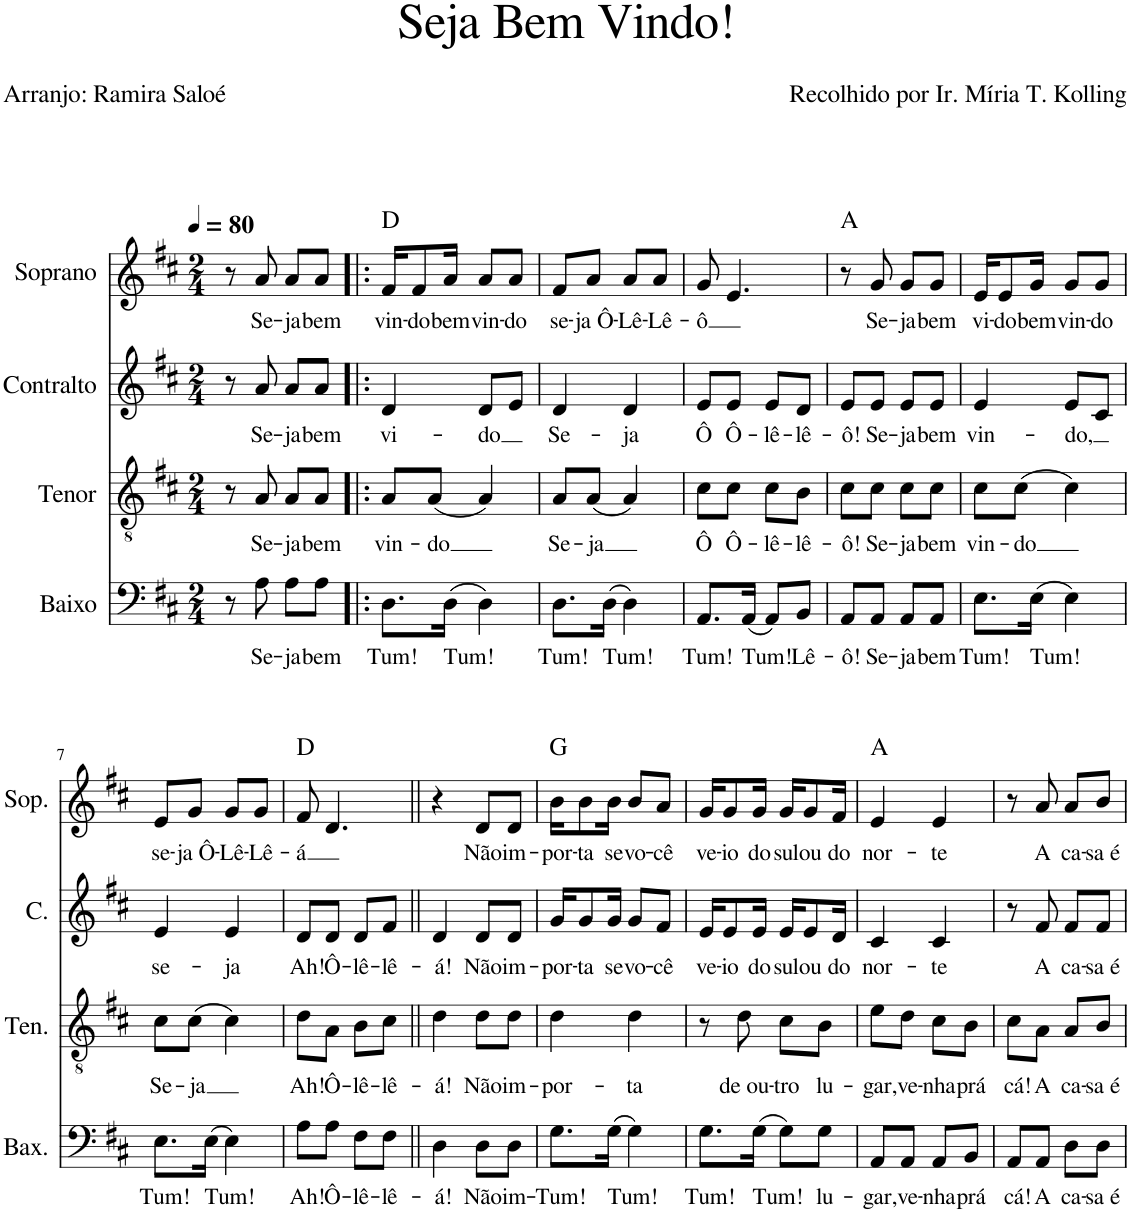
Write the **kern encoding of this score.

**kern	**text	**kern	**text	**kern	**text	**kern	**text	**harte
*part4	*part4	*part3	*part3	*part2	*part2	*part1	*part1	*part1
*staff4	*staff4	*staff3	*staff3	*staff2	*staff2	*staff1	*staff1	*
*I"Baixo	*	*I"Tenor	*	*I"Contralto	*	*I"Soprano	*	*
*I'Bax.	*	*I'Ten.	*	*I'C.	*	*I'Sop.	*	*
*clefF4	*	*clefGv2	*	*clefG2	*	*clefG2	*	*
*k[f#c#]	*	*k[f#c#]	*	*k[f#c#]	*	*k[f#c#]	*	*
*M2/4	*	*M2/4	*	*M2/4	*	*M2/4	*	*
*MM80	*	*MM80	*	*MM80	*	*MM80	*	*
=1	=1	=1	=1	=1	=1	=1	=1	=1
8r	.	8r	.	8r	.	8r	.	.
!	!LO:LY:b	!	!LO:LY:b	!	!LO:LY:b	!	!LO:LY:b	!
8A\	Se-	8A/	Se-	8a/	Se-	8a/	Se-	.
!	!LO:LY:b	!	!LO:LY:b	!	!LO:LY:b	!	!LO:LY:b	!
8A\L	-ja	8A/L	-ja	8a/L	-ja	8a/L	-ja	.
!	!LO:LY:b	!	!LO:LY:b	!	!LO:LY:b	!	!LO:LY:b	!
8A\J	bem	8A/J	bem	8a/J	bem	8a/J	bem	.
=2!|:	=2!|:	=2!|:	=2!|:	=2!|:	=2!|:	=2!|:	=2!|:	=2!|:
!	!LO:LY:b	!	!LO:LY:b	!	!LO:LY:b	!	!LO:LY:b	!
8.D\L	Tum!	8A/L	vin-	4d/	vi-	16f#/KL	vin-	D:maj
!	!	!	!	!	!	!	!LO:LY:b	!
.	.	.	.	.	.	8f#/	-do	.
!	!	!	!LO:LY:b	!	!	!	!	!
.	.	(8A/J	-do	.	.	.	.	.
!	!LO:LY:b	!	!	!	!	!	!LO:LY:b	!
(16D\Jk	Tum!	.	.	.	.	16a/Jk	bem	.
!	!	!	!	!	!LO:LY:b	!	!LO:LY:b	!
4D\)	.	4A/)	.	8d/L	-do	8a/L	vin-	.
!	!	!	!	!	!	!	!LO:LY:b	!
.	.	.	.	8e/J	.	8a/J	-do	.
=3	=3	=3	=3	=3	=3	=3	=3	=3
!	!LO:LY:b	!	!LO:LY:b	!	!LO:LY:b	!	!LO:LY:b	!
8.D\L	Tum!	8A/L	Se-	4d/	Se-	8f#/L	se-	.
!	!	!	!LO:LY:b	!	!	!	!LO:LY:b	!
.	.	(8A/J	-ja	.	.	8a/J	-ja Ô-	.
!	!LO:LY:b	!	!	!	!	!	!	!
(16D\Jk	Tum!	.	.	.	.	.	.	.
!	!	!	!	!	!LO:LY:b	!	!LO:LY:b	!
4D\)	.	4A/)	.	4d/	-ja	8a/L	-Lê-	.
!	!	!	!	!	!	!	!LO:LY:b	!
.	.	.	.	.	.	8a/J	-Lê-	.
=4	=4	=4	=4	=4	=4	=4	=4	=4
!	!LO:LY:b	!	!LO:LY:b	!	!LO:LY:b	!	!LO:LY:b	!
8.AA/L	Tum!	8c#\L	Ô	8e/L	Ô	8g/	-ô	.
!	!	!	!LO:LY:b	!	!LO:LY:b	!	!	!
.	.	8c#\J	Ô-	8e/J	Ô-	4.e/	.	.
!	!LO:LY:b	!	!	!	!	!	!	!
(16AA/Jk	Tum!	.	.	.	.	.	.	.
!	!	!	!LO:LY:b	!	!LO:LY:b	!	!	!
8AA/L)	.	8c#\L	-lê-	8e/L	-lê-	.	.	.
!	!LO:LY:b	!	!LO:LY:b	!	!LO:LY:b	!	!	!
8BB/J	Lê-	8B\J	-lê-	8d/J	-lê-	.	.	.
=5	=5	=5	=5	=5	=5	=5	=5	=5
!	!LO:LY:b	!	!LO:LY:b	!	!LO:LY:b	!	!	!
8AA/L	-ô!	8c#\L	-ô!	8e/L	-ô!	8r	.	A:maj
!	!LO:LY:b	!	!LO:LY:b	!	!LO:LY:b	!	!LO:LY:b	!
8AA/J	Se-	8c#\J	Se-	8e/J	Se-	8g/	Se-	.
!	!LO:LY:b	!	!LO:LY:b	!	!LO:LY:b	!	!LO:LY:b	!
8AA/L	-ja	8c#\L	-ja	8e/L	-ja	8g/L	-ja	.
!	!LO:LY:b	!	!LO:LY:b	!	!LO:LY:b	!	!LO:LY:b	!
8AA/J	bem	8c#\J	bem	8e/J	bem	8g/J	bem	.
=6	=6	=6	=6	=6	=6	=6	=6	=6
!	!LO:LY:b	!	!LO:LY:b	!	!LO:LY:b	!	!LO:LY:b	!
8.E\L	Tum!	8c#\L	vin-	4e/	vin-	16e/KL	vi-	.
!	!	!	!	!	!	!	!LO:LY:b	!
.	.	.	.	.	.	8e/	-do	.
!	!	!	!LO:LY:b	!	!	!	!	!
.	.	(8c#\J	-do	.	.	.	.	.
!	!LO:LY:b	!	!	!	!	!	!LO:LY:b	!
(16E\Jk	Tum!	.	.	.	.	16g/Jk	bem	.
!	!	!	!	!	!LO:LY:b	!	!LO:LY:b	!
4E\)	.	4c#\)	.	8e/L	-do,	8g/L	vin-	.
!	!	!	!	!	!	!	!LO:LY:b	!
.	.	.	.	8c#/J	.	8g/J	-do	.
!!LO:LB:g=z
=7	=7	=7	=7	=7	=7	=7	=7	=7
!	!LO:LY:b	!	!LO:LY:b	!	!LO:LY:b	!	!LO:LY:b	!
8.E\L	Tum!	8c#\L	Se-	4e/	se-	8e/L	se-	.
!	!	!	!LO:LY:b	!	!	!	!LO:LY:b	!
.	.	(8c#\J	-ja	.	.	8g/J	-ja Ô-	.
!	!LO:LY:b	!	!	!	!	!	!	!
(16E\Jk	Tum!	.	.	.	.	.	.	.
!	!	!	!	!	!LO:LY:b	!	!LO:LY:b	!
4E\)	.	4c#\)	.	4e/	-ja	8g/L	-Lê-	.
!	!	!	!	!	!	!	!LO:LY:b	!
.	.	.	.	.	.	8g/J	-Lê-	.
=8	=8	=8	=8	=8	=8	=8	=8	=8
!	!LO:LY:b	!	!LO:LY:b	!	!LO:LY:b	!	!LO:LY:b	!
8A\L	Ah!	8d\L	Ah!	8d/L	Ah!	8f#/	-á	D:maj
!	!LO:LY:b	!	!LO:LY:b	!	!LO:LY:b	!	!	!
8A\J	Ô-	8A\J	Ô-	8d/J	Ô-	4.d/	.	.
!	!LO:LY:b	!	!LO:LY:b	!	!LO:LY:b	!	!	!
8F#\L	-lê-	8B\L	-lê-	8d/L	-lê-	.	.	.
!	!LO:LY:b	!	!LO:LY:b	!	!LO:LY:b	!	!	!
8F#\J	-lê-	8c#\J	-lê-	8f#/J	-lê-	.	.	.
=9||	=9||	=9||	=9||	=9||	=9||	=9||	=9||	=9||
!	!LO:LY:b	!	!LO:LY:b	!	!LO:LY:b	!	!	!
4D\	-á!	4d\	-á!	4d/	-á!	4r	.	.
!	!LO:LY:b	!	!LO:LY:b	!	!LO:LY:b	!	!LO:LY:b	!
8D\L	Não	8d\L	Não	8d/L	Não	8d/L	Não	.
!	!LO:LY:b	!	!LO:LY:b	!	!LO:LY:b	!	!LO:LY:b	!
8D\J	im-	8d\J	im-	8d/J	im-	8d/J	im-	.
=10	=10	=10	=10	=10	=10	=10	=10	=10
!	!LO:LY:b	!	!LO:LY:b	!	!LO:LY:b	!	!LO:LY:b	!
8.G\L	-Tum!	4d\	-por-	16g/KL	-por-	16b\KL	-por-	G:maj
!	!	!	!	!	!LO:LY:b	!	!LO:LY:b	!
.	.	.	.	8g/	-ta	8b\	-ta	.
!	!LO:LY:b	!	!	!	!LO:LY:b	!	!LO:LY:b	!
(16G\Jk	Tum!	.	.	16g/Jk	se	16b\Jk	se	.
!	!	!	!LO:LY:b	!	!LO:LY:b	!	!LO:LY:b	!
4G\)	.	4d\	-ta	8g/L	vo-	8b/L	vo-	.
!	!	!	!	!	!LO:LY:b	!	!LO:LY:b	!
.	.	.	.	8f#/J	-cê	8a/J	-cê	.
=11	=11	=11	=11	=11	=11	=11	=11	=11
!	!LO:LY:b	!	!	!	!LO:LY:b	!	!LO:LY:b	!
8.G\L	Tum!	8r	.	16e/KL	ve-	16g/KL	ve-	.
!	!	!	!	!	!LO:LY:b	!	!LO:LY:b	!
.	.	.	.	8e/	-io	8g/	-io	.
!	!	!	!LO:LY:b	!	!	!	!	!
.	.	8d\	de ou-	.	.	.	.	.
!	!LO:LY:b	!	!	!	!LO:LY:b	!	!LO:LY:b	!
(16G\Jk	Tum!	.	.	16e/Jk	do	16g/Jk	do	.
!	!	!	!LO:LY:b	!	!LO:LY:b	!	!LO:LY:b	!
8G\L)	.	8c#\L	-tro	16e/KL	sul	16g/KL	sul	.
!	!	!	!	!	!LO:LY:b	!	!LO:LY:b	!
.	.	.	.	8e/	ou	8g/	ou	.
!	!LO:LY:b	!	!LO:LY:b	!	!	!	!	!
8G\J	lu-	8B\J	lu-	.	.	.	.	.
!	!	!	!	!	!LO:LY:b	!	!LO:LY:b	!
.	.	.	.	16d/Jk	do	16f#/Jk	do	.
=12	=12	=12	=12	=12	=12	=12	=12	=12
!	!LO:LY:b	!	!LO:LY:b	!	!LO:LY:b	!	!LO:LY:b	!
8AA/L	-gar,	8e\L	-gar,	4c#/	nor-	4e/	nor-	A:maj
!	!LO:LY:b	!	!LO:LY:b	!	!	!	!	!
8AA/J	ve-	8d\J	ve-	.	.	.	.	.
!	!LO:LY:b	!	!LO:LY:b	!	!LO:LY:b	!	!LO:LY:b	!
8AA/L	-nha	8c#\L	-nha	4c#/	-te	4e/	-te	.
!	!LO:LY:b	!	!LO:LY:b	!	!	!	!	!
8BB/J	prá	8B\J	prá	.	.	.	.	.
=13	=13	=13	=13	=13	=13	=13	=13	=13
!	!LO:LY:b	!	!LO:LY:b	!	!	!	!	!
8AA/L	cá!	8c#\L	cá!	8r	.	8r	.	.
!	!LO:LY:b	!	!LO:LY:b	!	!LO:LY:b	!	!LO:LY:b	!
8AA/J	A	8A\J	A	8f#/	A	8a/	A	.
!	!LO:LY:b	!	!LO:LY:b	!	!LO:LY:b	!	!LO:LY:b	!
8D\L	ca-	8A/L	ca-	8f#/L	ca-	8a/L	ca-	.
!	!LO:LY:b	!	!LO:LY:b	!	!LO:LY:b	!	!LO:LY:b	!
8D\J	-sa é	8B/J	-sa é	8f#/J	-sa é	8b/J	-sa é	.
=	=	=	=	=	=	=	=	=
*-	*-	*-	*-	*-	*-	*-	*-	*-
